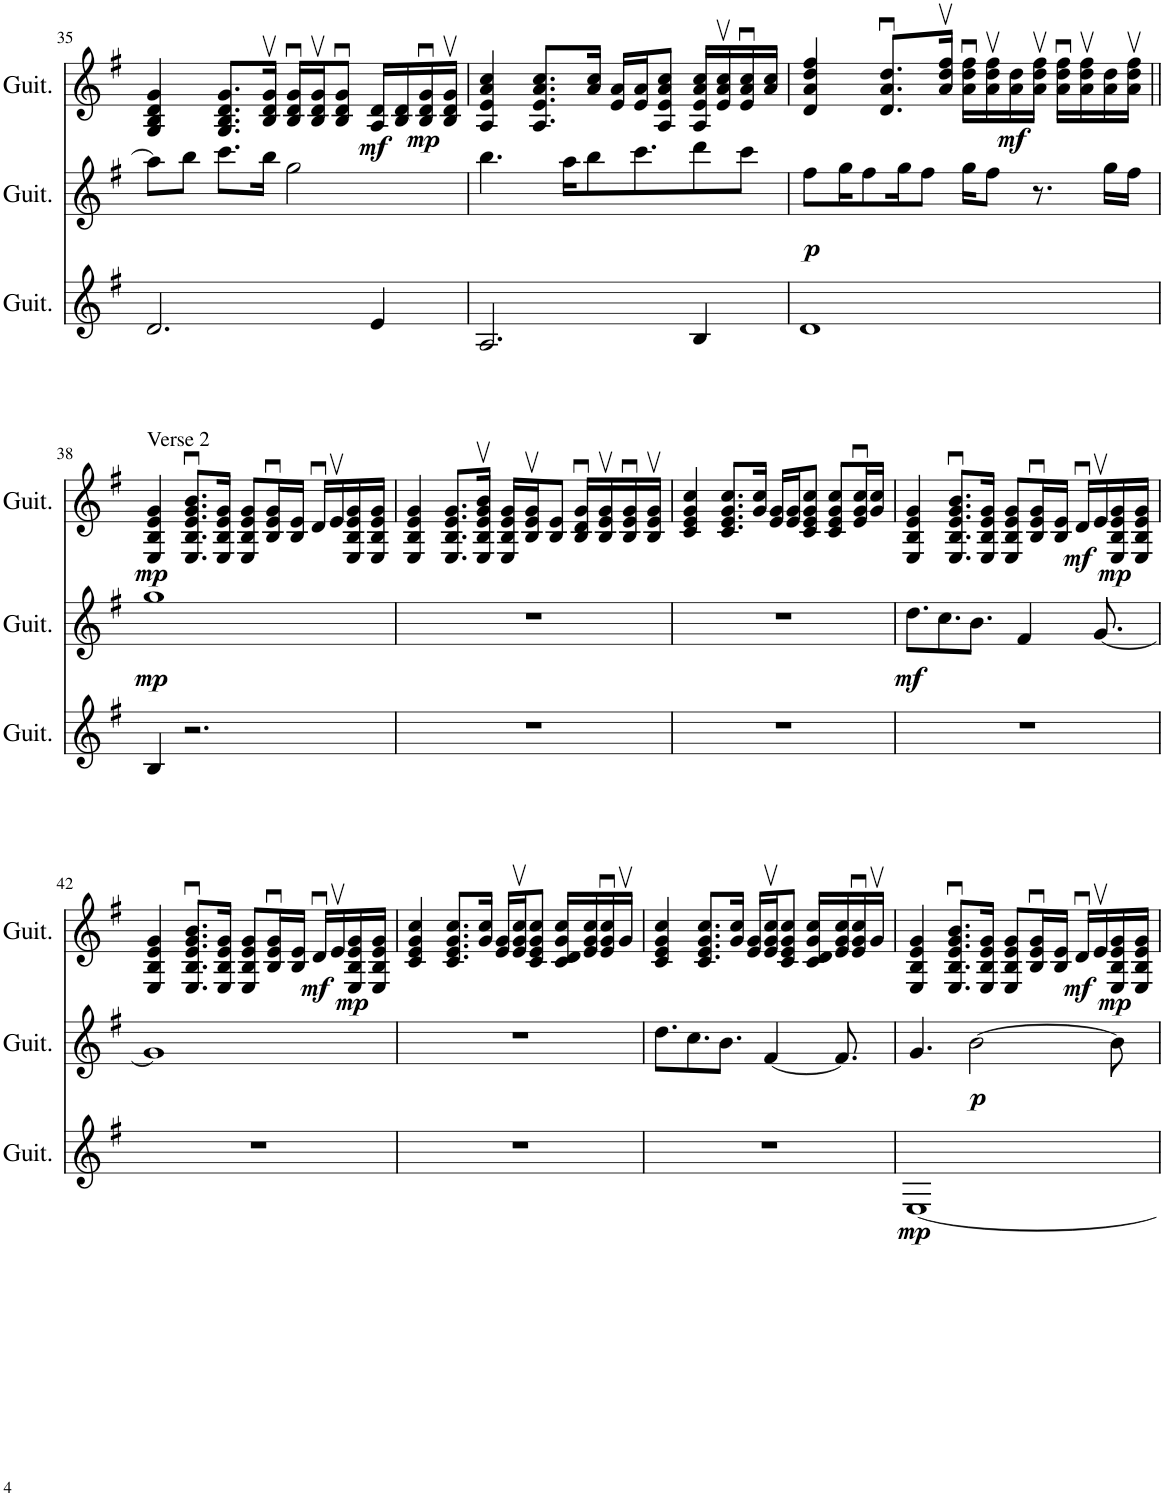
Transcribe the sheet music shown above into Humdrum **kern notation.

**kern	**dynam	**kern	**dynam	**kern	**dynam
*part3	*part3	*part2	*part2	*part1	*part1
*staff3	*staff3	*staff2	*staff2	*staff1	*staff1
*I"吉他	*	*I"吉他	*	*I"吉他	*
!!LO:PB:g=z
*clefG2	*	*clefG2	*	*clefG2	*
*Trd7c12	*	*Trd7c12	*	*Trd7c12	*
*k[f#]	*	*k[f#]	*	*k[f#]	*
*M4/4	*	*M4/4	*	*M4/4	*
=35	=35	=35	=35	=35	=35
2.d/	.	8aa\L]	.	4G/ 4B/ 4d/ 4g/	.
.	.	8bb\J	.	.	.
.	.	8.ccc\L	.	8.G/ 8.B/ 8.d/ 8.g/L	.
.	.	16bb\Jk	.	16B/v 16d/v 16g/vJk	.
.	.	2gg\	.	16B/u 16d/u 16g/uLL	.
.	.	.	.	16B/v 16d/v 16g/vJ	.
.	.	.	.	8B/u 8d/u 8g/uJ	.
!	!	!	!	!	!LO:DY:b
4e/	.	.	.	16A/ 16d/LL	mf
.	.	.	.	16B/ 16d/	.
!	!	!	!	!	!LO:DY:b
.	.	.	.	16B/u 16d/u 16g/u	mp
.	.	.	.	16B/v 16d/v 16g/vJJ	.
=36	=36	=36	=36	=36	=36
2.A/	.	4.bb\	.	4A/ 4e/ 4a/ 4cc/	.
.	.	.	.	8.A/ 8.e/ 8.a/ 8.cc/L	.
.	.	16aa\KL	.	.	.
.	.	8bb\	.	16a/ 16cc/Jk	.
.	.	.	.	16e/ 16a/LL	.
.	.	8.ccc\	.	16e/ 16a/J	.
.	.	.	.	8A/ 8e/ 8a/ 8cc/J	.
4B/	.	8ddd\	.	16A/ 16e/ 16a/ 16cc/LL	.
.	.	.	.	16e/v 16a/v 16cc/v	.
.	.	8ccc\J	.	16e/u 16a/u 16cc/u	.
.	.	.	.	16a/ 16cc/JJ	.
=37	=37	=37	=37	=37	=37
!	!	!	!LO:DY:b	!	!
1d	.	8ff#\L	p	4d/ 4a/ 4dd/ 4ff#/	.
.	.	16gg\K	.	.	.
.	.	8ff#\	.	.	.
.	.	.	.	8.d/u 8.a/u 8.dd/uL	.
.	.	16gg\K	.	.	.
.	.	8ff#\J	.	.	.
.	.	.	.	16a/v 16dd/v 16ff#/vJk	.
.	.	16gg\KL	.	16a\u 16dd\u 16ff#\uLL	.
.	.	8ff#\J	.	16a\v 16dd\v 16ff#\v	.
!	!	!	!	!	!LO:DY:b
.	.	.	.	16a\ 16dd\	mf
.	.	8.r	.	16a\v 16dd\v 16ff#\vJJ	.
.	.	.	.	16a\u 16dd\u 16ff#\uLL	.
.	.	.	.	16a\v 16dd\v 16ff#\v	.
.	.	16gg\LL	.	16a\ 16dd\	.
.	.	16ff#\JJ	.	16a\v 16dd\v 16ff#\vJJ	.
!!LO:LB:g=z
=38||	=38||	=38||	=38||	=38||	=38||
!	!	!	!	!LO:TX:a:t=Verse 2	!
!	!	!	!LO:DY:b	!	!LO:DY:b
4B/	.	1gg	mp	4E/ 4B/ 4e/ 4g/	mp
2.r	.	.	.	8.E/u 8.B/u 8.e/u 8.g/u 8.b/uL	.
.	.	.	.	16E/ 16B/ 16e/ 16g/Jk	.
.	.	.	.	8E/ 8B/ 8e/ 8g/L	.
.	.	.	.	16B/u 16e/u 16g/uL	.
.	.	.	.	16B/ 16e/JJ	.
.	.	.	.	16du/LL	.
.	.	.	.	16ev/	.
.	.	.	.	16E/ 16B/ 16e/ 16g/	.
.	.	.	.	16E/ 16B/ 16e/ 16g/JJ	.
=39	=39	=39	=39	=39	=39
1r	.	1r	.	4E/ 4B/ 4e/ 4g/	.
.	.	.	.	8.E/ 8.B/ 8.e/ 8.g/L	.
.	.	.	.	16E/v 16B/v 16e/v 16g/v 16b/vJk	.
.	.	.	.	16E/ 16B/ 16e/ 16g/LL	.
.	.	.	.	16B/v 16e/v 16g/vJ	.
.	.	.	.	8B/ 8e/J	.
.	.	.	.	16B/u 16d/u 16g/uLL	.
.	.	.	.	16B/v 16e/v 16g/v	.
.	.	.	.	16B/u 16e/u 16g/u	.
.	.	.	.	16B/v 16e/v 16g/vJJ	.
=40	=40	=40	=40	=40	=40
1r	.	1r	.	4c/ 4e/ 4g/ 4cc/	.
.	.	.	.	8.c/ 8.e/ 8.g/ 8.cc/L	.
.	.	.	.	16g/ 16cc/Jk	.
.	.	.	.	16e/ 16g/LL	.
.	.	.	.	16e/ 16g/J	.
.	.	.	.	8c/ 8e/ 8g/ 8cc/J	.
.	.	.	.	8c/ 8e/ 8g/ 8cc/L	.
.	.	.	.	16e/u 16g/u 16cc/uL	.
.	.	.	.	16g/ 16cc/JJ	.
=41	=41	=41	=41	=41	=41
!	!	!	!LO:DY:b	!	!
1r	.	8.dd\L	mf	4E/ 4B/ 4e/ 4g/	.
.	.	8.cc\	.	.	.
.	.	.	.	8.E/u 8.B/u 8.e/u 8.g/u 8.b/uL	.
.	.	8.b\J	.	.	.
.	.	.	.	16E/ 16B/ 16e/ 16g/Jk	.
.	.	.	.	8E/ 8B/ 8e/ 8g/L	.
.	.	4f#/	.	.	.
.	.	.	.	16B/u 16e/u 16g/uL	.
.	.	.	.	16B/ 16e/JJ	.
!	!	!	!	!	!LO:DY:b
.	.	.	.	16du/LL	mf
.	.	[8.g/	.	16ev/	.
!	!	!	!	!	!LO:DY:b
.	.	.	.	16E/ 16B/ 16e/ 16g/	mp
.	.	.	.	16E/ 16B/ 16e/ 16g/JJ	.
!!LO:LB:g=z
=42	=42	=42	=42	=42	=42
1r	.	1g]	.	4E/ 4B/ 4e/ 4g/	.
.	.	.	.	8.E/u 8.B/u 8.e/u 8.g/u 8.b/uL	.
.	.	.	.	16E/ 16B/ 16e/ 16g/Jk	.
.	.	.	.	8E/ 8B/ 8e/ 8g/L	.
.	.	.	.	16B/u 16e/u 16g/uL	.
.	.	.	.	16B/ 16e/JJ	.
!	!	!	!	!	!LO:DY:b
.	.	.	.	16du/LL	mf
.	.	.	.	16ev/	.
!	!	!	!	!	!LO:DY:b
.	.	.	.	16E/ 16B/ 16e/ 16g/	mp
.	.	.	.	16E/ 16B/ 16e/ 16g/JJ	.
=43	=43	=43	=43	=43	=43
1r	.	1r	.	4c/ 4e/ 4g/ 4cc/	.
.	.	.	.	8.c/ 8.e/ 8.g/ 8.cc/L	.
.	.	.	.	16g/ 16cc/Jk	.
.	.	.	.	16e/ 16g/LL	.
.	.	.	.	16e/v 16g/v 16cc/vJ	.
.	.	.	.	8c/ 8e/ 8g/ 8cc/J	.
.	.	.	.	16c/ 16d/ 16g/ 16cc/LL	.
.	.	.	.	16e/ 16g/ 16cc/	.
.	.	.	.	16e/u 16g/u 16cc/u	.
.	.	.	.	16gv/JJ	.
=44	=44	=44	=44	=44	=44
1r	.	8.dd\L	.	4c/ 4e/ 4g/ 4cc/	.
.	.	8.cc\	.	.	.
.	.	.	.	8.c/ 8.e/ 8.g/ 8.cc/L	.
.	.	8.b\J	.	.	.
.	.	.	.	16g/ 16cc/Jk	.
.	.	.	.	16e/ 16g/LL	.
.	.	[4f#/	.	16e/v 16g/v 16cc/vJ	.
.	.	.	.	8c/ 8e/ 8g/ 8cc/J	.
.	.	.	.	16c/ 16d/ 16g/ 16cc/LL	.
.	.	8.f#/]	.	16e/ 16g/ 16cc/	.
.	.	.	.	16e/u 16g/u 16cc/u	.
.	.	.	.	16gv/JJ	.
=45	=45	=45	=45	=45	=45
!	!LO:DY:b	!	!	!	!
[1E	mp	4.g/	.	4E/ 4B/ 4e/ 4g/	.
.	.	.	.	8.E/u 8.B/u 8.e/u 8.g/u 8.b/uL	.
!	!	!	!LO:DY:b	!	!
.	.	[2b\	p	.	.
.	.	.	.	16E/ 16B/ 16e/ 16g/Jk	.
.	.	.	.	8E/ 8B/ 8e/ 8g/L	.
.	.	.	.	16B/u 16e/u 16g/uL	.
.	.	.	.	16B/ 16e/JJ	.
!	!	!	!	!	!LO:DY:b
.	.	.	.	16du/LL	mf
.	.	.	.	16ev/	.
!	!	!	!	!	!LO:DY:b
.	.	8b\]	.	16E/ 16B/ 16e/ 16g/	mp
.	.	.	.	16E/ 16B/ 16e/ 16g/JJ	.
=	=	=	=	=	=
*-	*-	*-	*-	*-	*-
